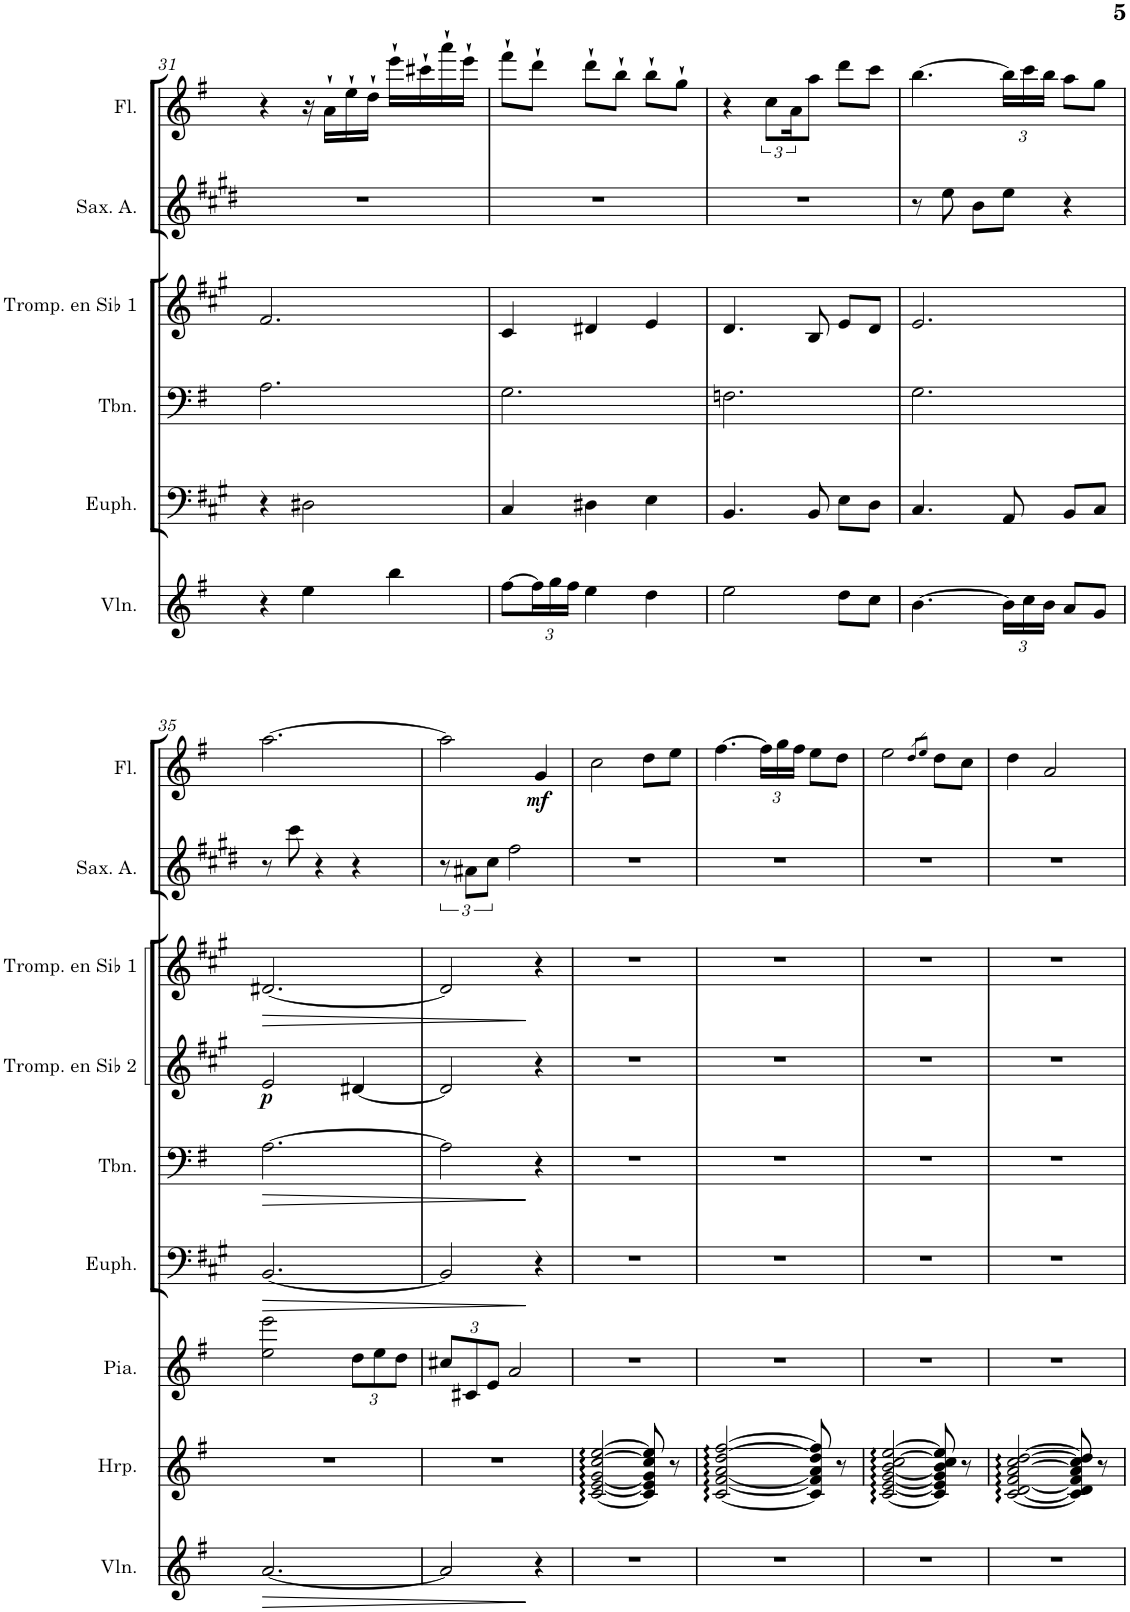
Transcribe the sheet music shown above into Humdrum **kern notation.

**kern	**dynam	**kern	**kern	**kern	**dynam	**kern	**dynam	**kern	**dynam	**kern	**dynam	**kern	**kern	**dynam
*part9	*part9	*part8	*part7	*part6	*part6	*part5	*part5	*part4	*part4	*part3	*part3	*part2	*part1	*part1
*staff9	*staff9	*staff8	*staff7	*staff6	*staff6	*staff5	*staff5	*staff4	*staff4	*staff3	*staff3	*staff2	*staff1	*staff1
*I"Violon	*	*I"Harpe	*I"Piano	*I"Euphonium	*	*I"Trombone	*	*I"Trompette en Sib 2	*	*I"Trompette en Sib 1	*	*I"Saxophone Alto	*I"Flûte	*
*I'Vln.	*	*I'Hrp.	*I'Pia.	*I'Euph.	*	*I'Tbn.	*	*I'Tromp. en Sib 2	*	*I'Tromp. en Sib 1	*	*I'Sax. A.	*I'Fl.	*
!!LO:PB:g=z
*clefG2	*	*clefG2	*clefG2	*clefF4	*	*clefF4	*	*clefG2	*	*clefG2	*	*clefG2	*clefG2	*
*	*	*	*	*Trd1c2	*	*	*	*Trd1c2	*	*Trd1c2	*	*Trd5c9	*	*
*k[f#]	*	*k[f#]	*k[f#]	*k[f#c#g#]	*	*k[f#]	*	*k[f#c#g#]	*	*k[f#c#g#]	*	*k[f#c#g#d#]	*k[f#]	*
*M3/4	*	*M3/4	*M3/4	*M3/4	*	*M3/4	*	*M3/4	*	*M3/4	*	*M3/4	*M3/4	*
=31	=31	=31	=31	=31	=31	=31	=31	=31	=31	=31	=31	=31	=31	=31
4r	.	2.r	2.r	4r	.	2.A\	.	2.r	.	2.f#/	.	2.r	4r	.
4ee\	.	.	.	2D#X\	.	.	.	.	.	.	.	.	16r	.
.	.	.	.	.	.	.	.	.	.	.	.	.	16a`\LL	.
.	.	.	.	.	.	.	.	.	.	.	.	.	16ee`\	.
.	.	.	.	.	.	.	.	.	.	.	.	.	16dd`\JJ	.
4bb\	.	.	.	.	.	.	.	.	.	.	.	.	16eee`\LL	.
.	.	.	.	.	.	.	.	.	.	.	.	.	16ccc#X`\	.
.	.	.	.	.	.	.	.	.	.	.	.	.	16aaa`\	.
.	.	.	.	.	.	.	.	.	.	.	.	.	16eee`\JJ	.
=32	=32	=32	=32	=32	=32	=32	=32	=32	=32	=32	=32	=32	=32	=32
[8ff#\L	.	2.r	2.r	4C#/	.	2.G\	.	2.r	.	4c#/	.	2.r	8fff#`\L	.
*Xbrackettup	*	*	*	*	*	*	*	*	*	*	*	*	*	*
24ff#\L]	.	.	.	.	.	.	.	.	.	.	.	.	8ddd`\J	.
24gg\	.	.	.	.	.	.	.	.	.	.	.	.	.	.
24ff#\JJ	.	.	.	.	.	.	.	.	.	.	.	.	.	.
4ee\	.	.	.	4D#X\	.	.	.	.	.	4d#X/	.	.	8ddd`\L	.
.	.	.	.	.	.	.	.	.	.	.	.	.	8bb`\J	.
4dd\	.	.	.	4E\	.	.	.	.	.	4e/	.	.	8bb`\L	.
.	.	.	.	.	.	.	.	.	.	.	.	.	8gg`\J	.
=33	=33	=33	=33	=33	=33	=33	=33	=33	=33	=33	=33	=33	=33	=33
2ee\	.	2.r	2.r	4.BB/	.	2.Fn\	.	2.r	.	4.d/	.	2.r	4r	.
.	.	.	.	.	.	.	.	.	.	.	.	.	12cc\L	.
.	.	.	.	.	.	.	.	.	.	.	.	.	24a\K	.
.	.	.	.	8BB/	.	.	.	.	.	8B/	.	.	8aa\J	.
8dd\L	.	.	.	8E\L	.	.	.	.	.	8e/L	.	.	8ddd\L	.
8cc\J	.	.	.	8D\J	.	.	.	.	.	8d/J	.	.	8ccc\J	.
=34	=34	=34	=34	=34	=34	=34	=34	=34	=34	=34	=34	=34	=34	=34
[4.b\	.	2.r	2.r	4.C#/	.	2.G\	.	2.r	.	2.e/	.	8r	[4.bb\	.
.	.	.	.	.	.	.	.	.	.	.	.	8ee\	.	.
.	.	.	.	.	.	.	.	.	.	.	.	8b\L	.	.
*	*	*	*	*	*	*	*	*	*	*	*	*	*Xbrackettup	*
24b\LL]	.	.	.	8AA/	.	.	.	.	.	.	.	8ee\J	24bb\LL]	.
24cc\	.	.	.	.	.	.	.	.	.	.	.	.	24ccc\	.
24b\JJ	.	.	.	.	.	.	.	.	.	.	.	.	24bb\JJ	.
8a/L	.	.	.	8BB/L	.	.	.	.	.	.	.	4r	8aa\L	.
8g/J	.	.	.	8C#/J	.	.	.	.	.	.	.	.	8gg\J	.
!!LO:LB:g=z
=35	=35	=35	=35	=35	=35	=35	=35	=35	=35	=35	=35	=35	=35	=35
!	!LO:HP:b	!	!	!	!LO:HP:b	!	!LO:HP:b	!	!LO:DY:b	!	!LO:HP:b	!	!	!
[2.a/	>	2.r	2ee\ 2eee\	[2.BB/	>	[2.A\	>	2e/	p	[2.d#X/	>	8r	[2.aa\	.
.	.	.	.	.	.	.	.	.	.	.	.	8ccc#\	.	.
.	.	.	.	.	.	.	.	.	.	.	.	4r	.	.
*	*	*	*Xbrackettup	*	*	*	*	*	*	*	*	*	*	*
.	.	.	12dd\L	.	.	.	.	[4d#X/	.	.	.	4r	.	.
.	.	.	12ee\	.	.	.	.	.	.	.	.	.	.	.
.	.	.	12dd\J	.	.	.	.	.	.	.	.	.	.	.
=36	=36	=36	=36	=36	=36	=36	=36	=36	=36	=36	=36	=36	=36	=36
2a/]	.	2.r	12cc#X/L	2BB/]	.	2A\]	.	2d#/]	.	2d#/]	.	12r	2aa\]	.
.	.	.	12c#X/	.	.	.	.	.	.	.	.	12a#X\L	.	.
.	.	.	12e/J	.	.	.	.	.	.	.	.	12cc#\J	.	.
.	.	.	2a/	.	.	.	.	.	.	.	.	2ff#\	.	.
!	!	!	!	!	!	!	!	!	!	!	!	!	!	!LO:DY:b
4r	]	.	.	4r	]	4r	]	4r	.	4r	]	.	4g/	mf
=37	=37	=37	=37	=37	=37	=37	=37	=37	=37	=37	=37	=37	=37	=37
2.r	.	[2c/ [2e/ [2g/ [2cc/ [2ee/	2.r	2.r	.	2.r	.	2.r	.	2.r	.	2.r	2cc\	.
.	.	8c/] 8e/] 8g/] 8cc/] 8ee/]	.	.	.	.	.	.	.	.	.	.	8dd\L	.
.	.	8r	.	.	.	.	.	.	.	.	.	.	8ee\J	.
=38	=38	=38	=38	=38	=38	=38	=38	=38	=38	=38	=38	=38	=38	=38
2.r	.	[2c/ [2f#/ [2a/ [2dd/ [2ff#/	2.r	2.r	.	2.r	.	2.r	.	2.r	.	2.r	[4.ff#\	.
.	.	.	.	.	.	.	.	.	.	.	.	.	24ff#\LL]	.
.	.	.	.	.	.	.	.	.	.	.	.	.	24gg\	.
.	.	.	.	.	.	.	.	.	.	.	.	.	24ff#\JJ	.
.	.	8c/] 8f#/] 8a/] 8dd/] 8ff#/]	.	.	.	.	.	.	.	.	.	.	8ee\L	.
.	.	8r	.	.	.	.	.	.	.	.	.	.	8dd\J	.
=39	=39	=39	=39	=39	=39	=39	=39	=39	=39	=39	=39	=39	=39	=39
2.r	.	[2c/ [2e/ [2g/ [2b/ [2cc/ [2ee/	2.r	2.r	.	2.r	.	2.r	.	2.r	.	2.r	2ee\	.
.	.	.	.	.	.	.	.	.	.	.	.	.	8qdd/L	.
.	.	.	.	.	.	.	.	.	.	.	.	.	8qee/J	.
.	.	8c/] 8e/] 8g/] 8b/] 8cc/] 8ee/]	.	.	.	.	.	.	.	.	.	.	8dd\L	.
.	.	8r	.	.	.	.	.	.	.	.	.	.	8cc\J	.
=40	=40	=40	=40	=40	=40	=40	=40	=40	=40	=40	=40	=40	=40	=40
2.r	.	[2c/ [2d/ [2f#/ [2a/ [2cc/ [2dd/	2.r	2.r	.	2.r	.	2.r	.	2.r	.	2.r	4dd\	.
.	.	.	.	.	.	.	.	.	.	.	.	.	2a/	.
.	.	8c/] 8d/] 8f#/] 8a/] 8cc/] 8dd/]	.	.	.	.	.	.	.	.	.	.	.	.
.	.	8r	.	.	.	.	.	.	.	.	.	.	.	.
=	=	=	=	=	=	=	=	=	=	=	=	=	=	=
*-	*-	*-	*-	*-	*-	*-	*-	*-	*-	*-	*-	*-	*-	*-
